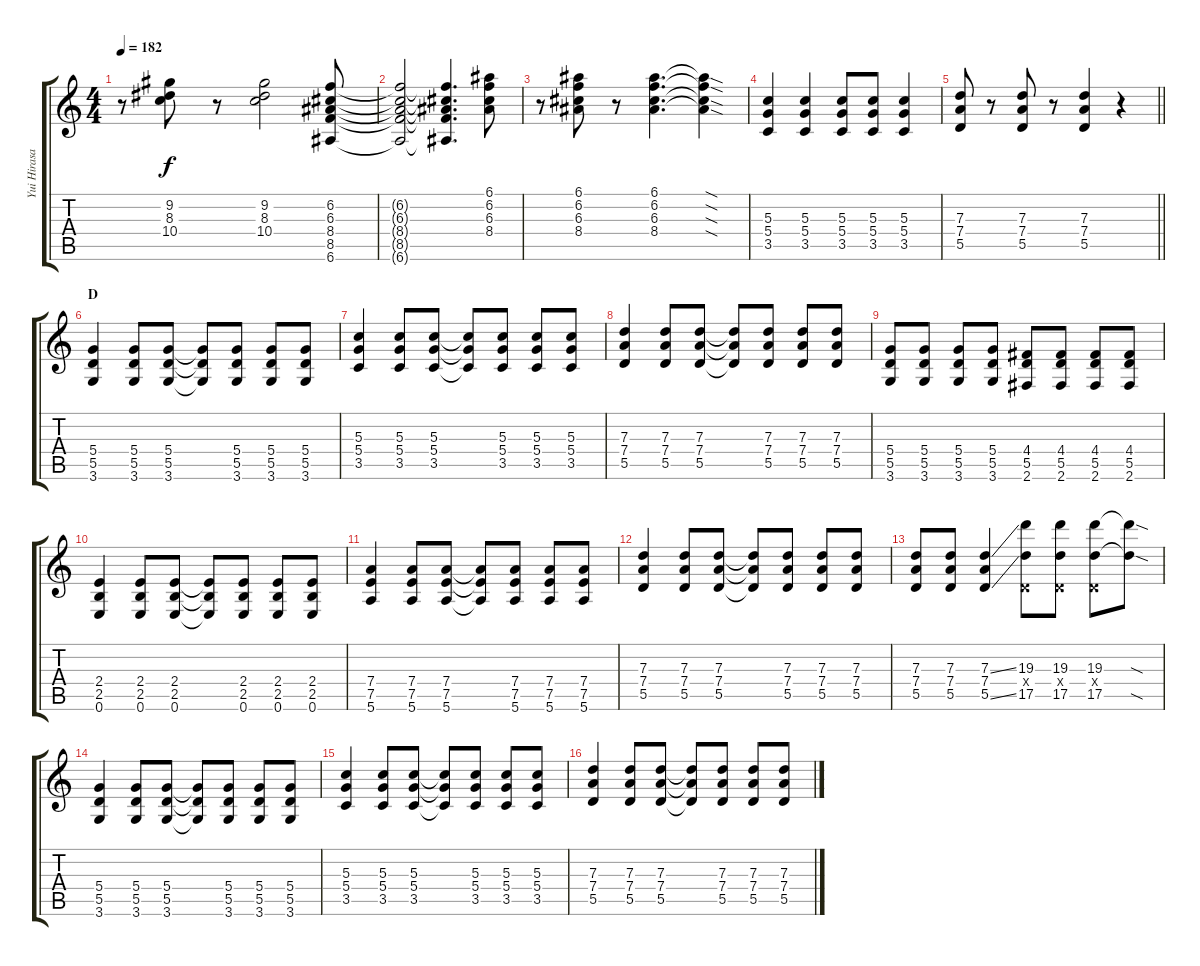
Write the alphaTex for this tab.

\track ("Yui Hirasawa" "Yui Hirasa") {instrument distortionguitar}
\staff {score tabs}
\tuning (E4 B3 G3 D3 A2 E2) {hide}
\ts (4 4)
\tempo 182
\clef g2
\ks c
r.8{dy f} (9.2 8.3 10.4).8 r.8 (9.2 8.3 10.4).2 (6.2 6.3 8.4 8.5 6.6).8 |
(6.2{t} 6.3{t} 8.4{t} 8.5{t} 6.6{t}).2 (6.2{t} 6.3{t} 8.4{t} 8.5{t} 6.6{t}).4{d} (6.1 6.2 6.3 8.4).8 |
r.8 (6.1 6.2 6.3 8.4).8 r.8 (6.1 6.2 6.3 8.4).4{d} (6.1{sod t} 6.2{sod t} 6.3{sod t} 8.4{sod t}).4 |
(5.3 5.4 3.5).4 (5.3 5.4 3.5).4 (5.3 5.4 3.5).8 (5.3 5.4 3.5).8 (5.3 5.4 3.5).4 |
\barLineRight lightlight
(7.3 7.4 5.5).8 r.8 (7.3 7.4 5.5).8 r.8 (7.3 7.4 5.5).4 r.4 |
\section ("" "D")
(5.4 5.5 3.6).4 (5.4 5.5 3.6).8 (5.4 5.5 3.6).8 (5.4{t} 5.5{t} 3.6{t}).8 (5.4 5.5 3.6).8 (5.4 5.5 3.6).8 (5.4 5.5 3.6).8 |
(5.3 5.4 3.5).4 (5.3 5.4 3.5).8 (5.3 5.4 3.5).8 (5.3{t} 5.4{t} 3.5{t}).8 (5.3 5.4 3.5).8 (5.3 5.4 3.5).8 (5.3 5.4 3.5).8 |
(7.3 7.4 5.5).4 (7.3 7.4 5.5).8 (7.3 7.4 5.5).8 (7.3{t} 7.4{t} 5.5{t}).8 (7.3 7.4 5.5).8 (7.3 7.4 5.5).8 (7.3 7.4 5.5).8 |
(5.4 5.5 3.6).8 (5.4 5.5 3.6).8 (5.4 5.5 3.6).8 (5.4 5.5 3.6).8 (4.4 5.5 2.6).8 (4.4 5.5 2.6).8 (4.4 5.5 2.6).8 (4.4 5.5 2.6).8 |
(2.4 2.5 0.6).4 (2.4 2.5 0.6).8 (2.4 2.5 0.6).8 (2.4{t} 2.5{t} 0.6{t}).8 (2.4 2.5 0.6).8 (2.4 2.5 0.6).8 (2.4 2.5 0.6).8 |
(7.4 7.5 5.6).4 (7.4 7.5 5.6).8 (7.4 7.5 5.6).8 (7.4{t} 7.5{t} 5.6{t}).8 (7.4 7.5 5.6).8 (7.4 7.5 5.6).8 (7.4 7.5 5.6).8 |
(7.3 7.4 5.5).4 (7.3 7.4 5.5).8 (7.3 7.4 5.5).8 (7.3{t} 7.4{t} 5.5{t}).8 (7.3 7.4 5.5).8 (7.3 7.4 5.5).8 (7.3 7.4 5.5).8 |
(7.3 7.4 5.5).8 (7.3 7.4 5.5).8 (7.3{ss} 7.4 5.5{ss}).4 (19.3 0.4{x} 17.5).8 (19.3 0.4{x} 17.5).8 (19.3 0.4{x} 17.5).8 (19.3{sod t} 17.5{sod t}).8 |
(5.4 5.5 3.6).4 (5.4 5.5 3.6).8 (5.4 5.5 3.6).8 (5.4{t} 5.5{t} 3.6{t}).8 (5.4 5.5 3.6).8 (5.4 5.5 3.6).8 (5.4 5.5 3.6).8 |
(5.3 5.4 3.5).4 (5.3 5.4 3.5).8 (5.3 5.4 3.5).8 (5.3{t} 5.4{t} 3.5{t}).8 (5.3 5.4 3.5).8 (5.3 5.4 3.5).8 (5.3 5.4 3.5).8 |
(7.3 7.4 5.5).4 (7.3 7.4 5.5).8 (7.3 7.4 5.5).8 (7.3{t} 7.4{t} 5.5{t}).8 (7.3 7.4 5.5).8 (7.3 7.4 5.5).8 (7.3 7.4 5.5).8
